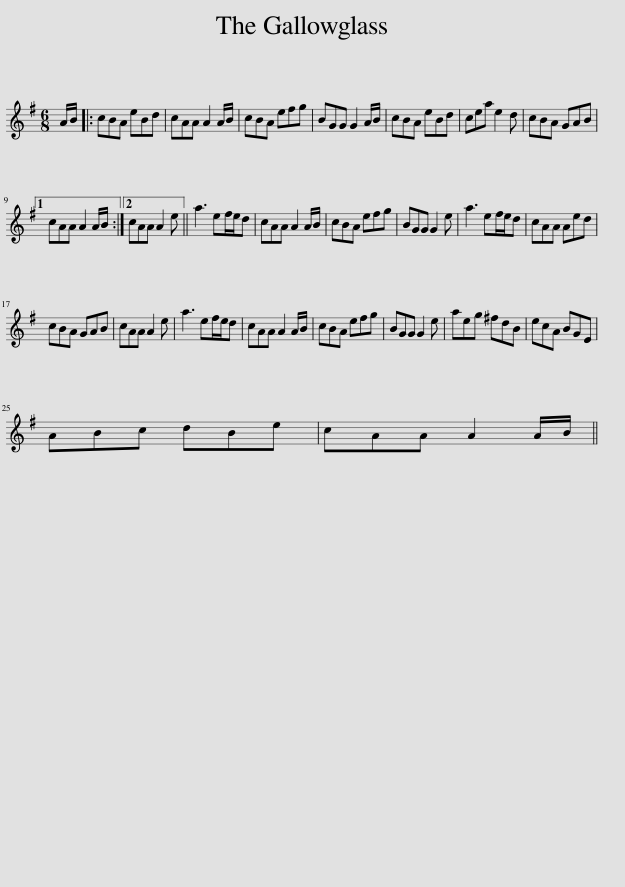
X:1
L:1/8
M:6/8
I:linebreak $
K:G
V:1 treble
V:1
 A/B/ |: cBA eBd | cAA A2 A/B/ | cBA efg | BGG G2 A/B/ | %5
 cBA eBd | cea e2 d | cBA GAB |1$ cAA A2 A/B/ :|2 cAA A2 e || %10
 a3 ef/e/d | cAA A2 A/B/ | cBA efg | BGG G2 e | a3 ef/e/d | %15
 cAA Aed |$ cBA GAB | cAA A2 e | a3 ef/e/d | cAA A2 A/B/ | %20
 cBA efg | BGG G2 e | aeg ^fdB | ecA BGE |$ ABc dBe | %25
 cAA A2 A/B/ || %26
